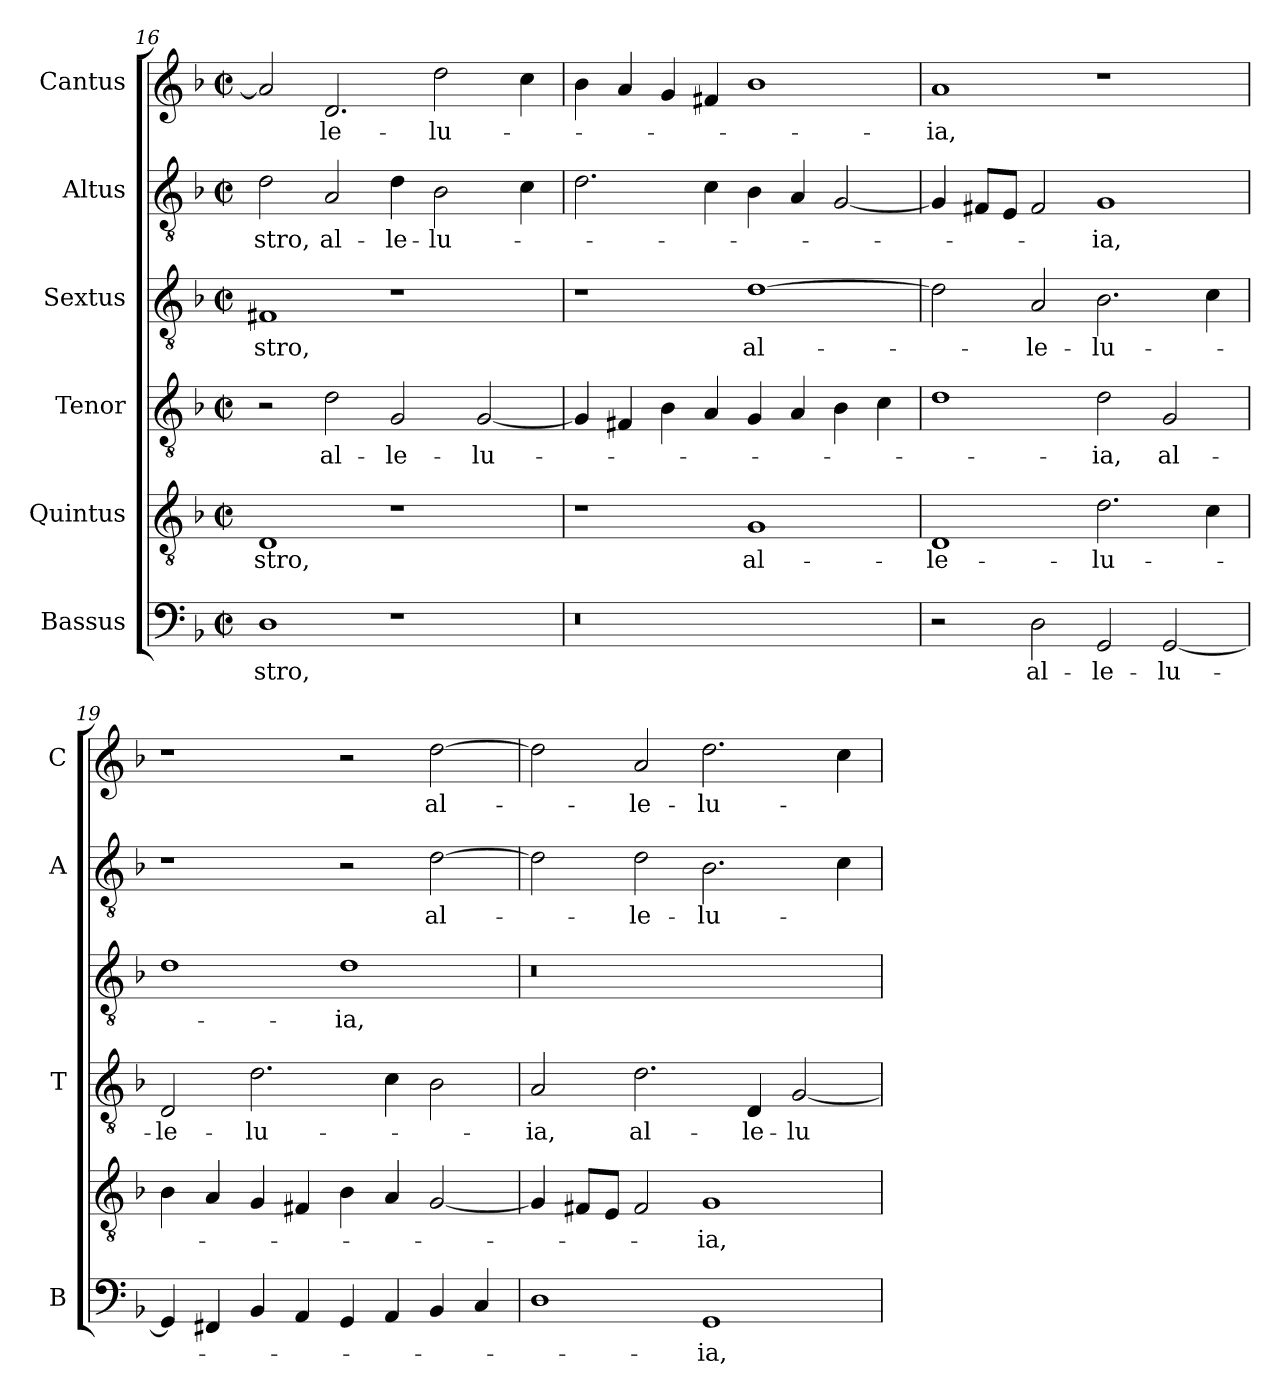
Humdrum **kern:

**kern	**text	**kern	**text	**kern	**text	**kern	**text	**kern	**text	**kern	**text
*part6	*part6	*part5	*part5	*part4	*part4	*part3	*part3	*part2	*part2	*part1	*part1
*staff6	*staff6	*staff5	*staff5	*staff4	*staff4	*staff3	*staff3	*staff2	*staff2	*staff1	*staff1
*I"Bassus	*	*I"Quintus	*	*I"Tenor	*	*I"Sextus	*	*I"Altus	*	*I"Cantus	*
*I'B	*	*	*	*I'T	*	*	*	*I'A	*	*I'C	*
!!LO:LB:g=z
*clefF4	*	*clefGv2	*	*clefGv2	*	*clefGv2	*	*clefGv2	*	*clefG2	*
*k[b-]	*	*k[b-]	*	*k[b-]	*	*k[b-]	*	*k[b-]	*	*k[b-]	*
*F:	*	*F:	*	*F:	*	*F:	*	*F:	*	*F:	*
*M2/2	*	*M2/2	*	*M2/2	*	*M2/2	*	*M2/2	*	*M2/2	*
*met(c|)	*	*met(c|)	*	*met(c|)	*	*met(c|)	*	*met(c|)	*	*met(c|)	*
=16	=16	=16	=16	=16	=16	=16	=16	=16	=16	=16	=16
1D	-stro,	1D	-stro,	2r	.	1F#X	-stro,	2d\	-stro,	2a/]	.
.	.	.	.	2d\	al-	.	.	2A/	al-	2.d/	-le-
1r	.	1r	.	2G/	-le-	1r	.	4d\	-le-	.	.
.	.	.	.	.	.	.	.	2B-\	-lu-	2dd\	-lu-
.	.	.	.	[2G/	-lu-	.	.	.	.	.	.
.	.	.	.	.	.	.	.	4c\	.	4cc\	.
=17	=17	=17	=17	=17	=17	=17	=17	=17	=17	=17	=17
0r	.	1r	.	4G/]	.	1r	.	2.d\	.	4b-\	.
.	.	.	.	4F#X/	.	.	.	.	.	4a/	.
.	.	.	.	4B-\	.	.	.	.	.	4g/	.
.	.	.	.	4A/	.	.	.	4c\	.	4f#X/	.
.	.	1G	al-	4G/	.	[1d	al-	4B-\	.	1b-	.
.	.	.	.	4A/	.	.	.	4A/	.	.	.
.	.	.	.	4B-\	.	.	.	[2G/	.	.	.
.	.	.	.	4c\	.	.	.	.	.	.	.
=18	=18	=18	=18	=18	=18	=18	=18	=18	=18	=18	=18
2r	.	1D	-le-	1d	.	2d\]	.	4G/]	.	1a	-ia,
.	.	.	.	.	.	.	.	8F#X/L	.	.	.
.	.	.	.	.	.	.	.	8E/J	.	.	.
2D\	al-	.	.	.	.	2A/	-le-	2F#/	.	.	.
2GG/	-le-	2.d\	-lu-	2d\	-ia,	2.B-\	-lu-	1G	-ia,	1r	.
[2GG/	-lu-	.	.	2G/	al-	.	.	.	.	.	.
.	.	4c\	.	.	.	4c\	.	.	.	.	.
!!LO:PB:g=z
=19	=19	=19	=19	=19	=19	=19	=19	=19	=19	=19	=19
4GG/]	.	4B-\	.	2D/	-le-	1d	.	1r	.	1r	.
4FF#X/	.	4A/	.	.	.	.	.	.	.	.	.
4BB-/	.	4G/	.	2.d\	-lu-	.	.	.	.	.	.
4AA/	.	4F#X/	.	.	.	.	.	.	.	.	.
4GG/	.	4B-\	.	.	.	1d	-ia,	2r	.	2r	.
4AA/	.	4A/	.	4c\	.	.	.	.	.	.	.
4BB-/	.	[2G/	.	2B-\	.	.	.	[2d\	al-	[2dd\	al-
4C/	.	.	.	.	.	.	.	.	.	.	.
=20	=20	=20	=20	=20	=20	=20	=20	=20	=20	=20	=20
1D	.	4G/]	.	2A/	-ia,	0r	.	2d\]	.	2dd\]	.
.	.	8F#X/L	.	.	.	.	.	.	.	.	.
.	.	8E/J	.	.	.	.	.	.	.	.	.
.	.	2F#/	.	2.d\	al-	.	.	2d\	-le-	2a/	-le-
1GG	-ia,	1G	-ia,	.	.	.	.	2.B-\	-lu-	2.dd\	-lu-
.	.	.	.	4D/	-le-	.	.	.	.	.	.
.	.	.	.	[2G/	-lu-	.	.	.	.	.	.
.	.	.	.	.	.	.	.	4c\	.	4cc\	.
=	=	=	=	=	=	=	=	=	=	=	=
*-	*-	*-	*-	*-	*-	*-	*-	*-	*-	*-	*-
